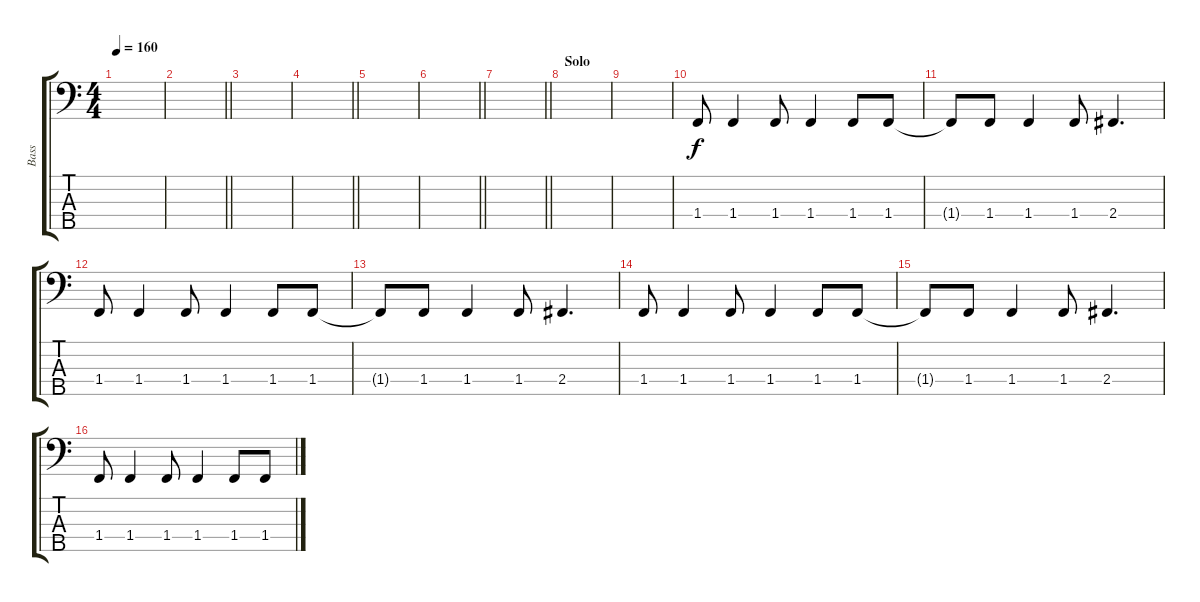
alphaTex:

\track ("Bass" "Bass") {instrument electricbassfinger}
\staff {score tabs}
\tuning (G2 D2 A1 E1 B0) {hide}
\ts (4 4)
\tempo 160
\clef f4
\ks c
|
\barLineRight lightlight
|
|
\barLineRight lightlight
|
|
\barLineRight lightlight
|
\barLineRight lightlight
|
\section ("" "Solo")
|
|
1.4.8 1.4.4 1.4.8 1.4.4 1.4.8 1.4.8 |
1.4{t}.8 1.4.8 1.4.4 1.4.8 2.4.4{d} |
1.4.8 1.4.4 1.4.8 1.4.4 1.4.8 1.4.8 |
1.4{t}.8 1.4.8 1.4.4 1.4.8 2.4.4{d} |
1.4.8 1.4.4 1.4.8 1.4.4 1.4.8 1.4.8 |
1.4{t}.8 1.4.8 1.4.4 1.4.8 2.4.4{d} |
1.4.8 1.4.4 1.4.8 1.4.4 1.4.8 1.4.8
